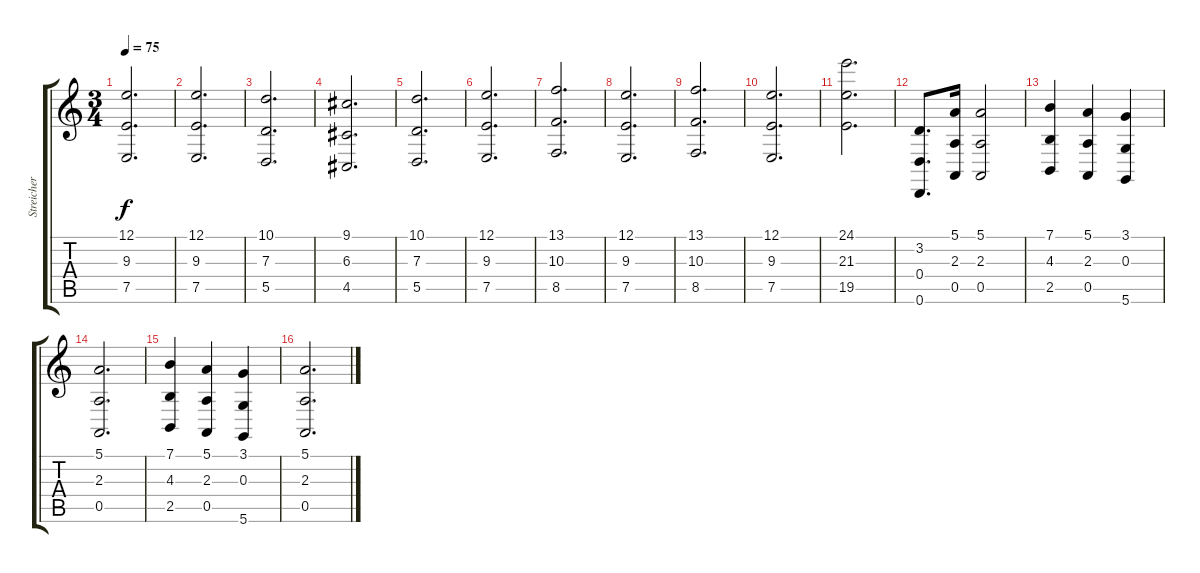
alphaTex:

\track ("Streicher" "Streicher") {instrument stringensemble2}
\staff {score tabs}
\tuning (E4 B3 G3 D3 A2 D2) {hide}
\ts (3 4)
\tempo 75
\clef g2
\ks c
(12.1 9.3 7.5).2{d dy f} |
(12.1 9.3 7.5).2{d} |
(10.1 7.3 5.5).2{d} |
(9.1 6.3 4.5).2{d} |
(10.1 7.3 5.5).2{d} |
(12.1 9.3 7.5).2{d} |
(13.1 10.3 8.5).2{d} |
(12.1 9.3 7.5).2{d} |
(13.1 10.3 8.5).2{d} |
(12.1 9.3 7.5).2{d} |
(24.1 21.3 19.5).2{d volume 16} |
(3.2 0.4 0.6).8{d} (5.1 2.3 0.5).16 (5.1 2.3 0.5).2 |
(7.1 4.3 2.5).4 (5.1 2.3 0.5).4 (3.1 0.3 5.6).4 |
(5.1 2.3 0.5).2{d} |
(7.1 4.3 2.5).4 (5.1 2.3 0.5).4 (3.1 0.3 5.6).4 |
(5.1 2.3 0.5).2{d}
